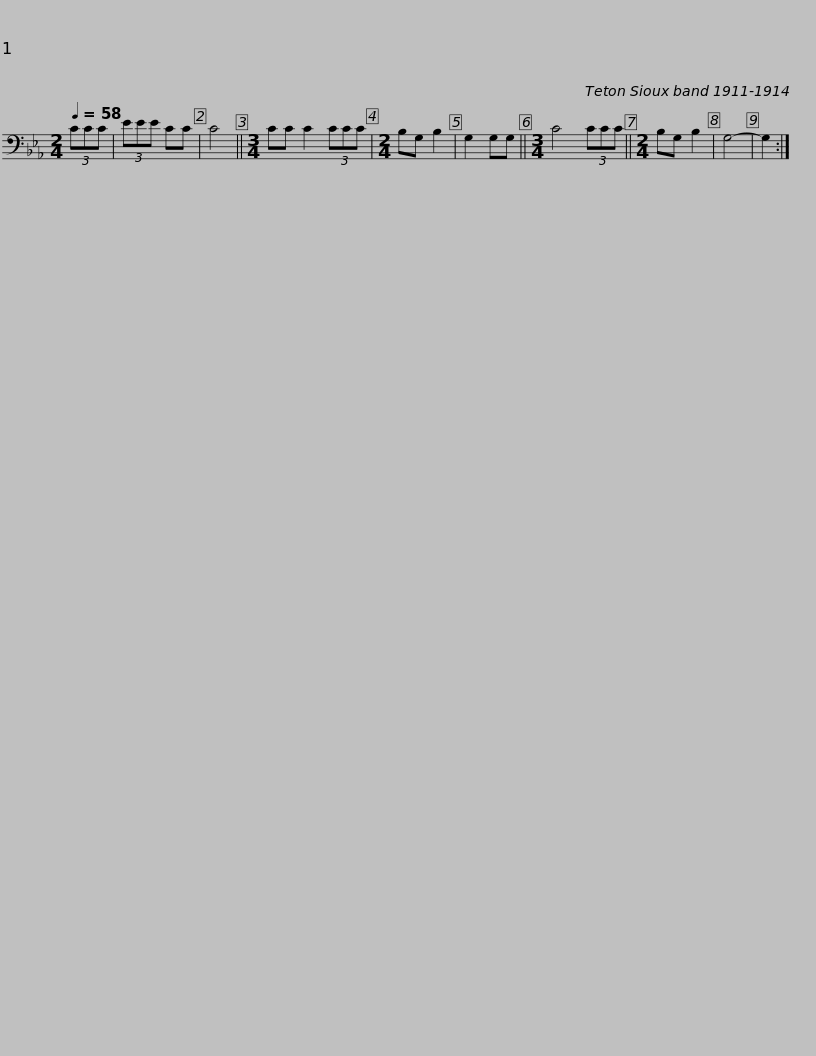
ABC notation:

X:1
L:1/8
Q:1/4=58
M:2/4
I:linebreak $
K:Eb
V:1 bass
V:1
 (3CCC | (3EEE CC | C4 ||[M:3/4] CC C2 (3CCC |[M:2/4] B,G, B,2 | %5
 G,2 G,G, ||[M:3/4] C4 (3CCC ||[M:2/4] B,G, B,2 | G,4- |$ G,2 :| %10
